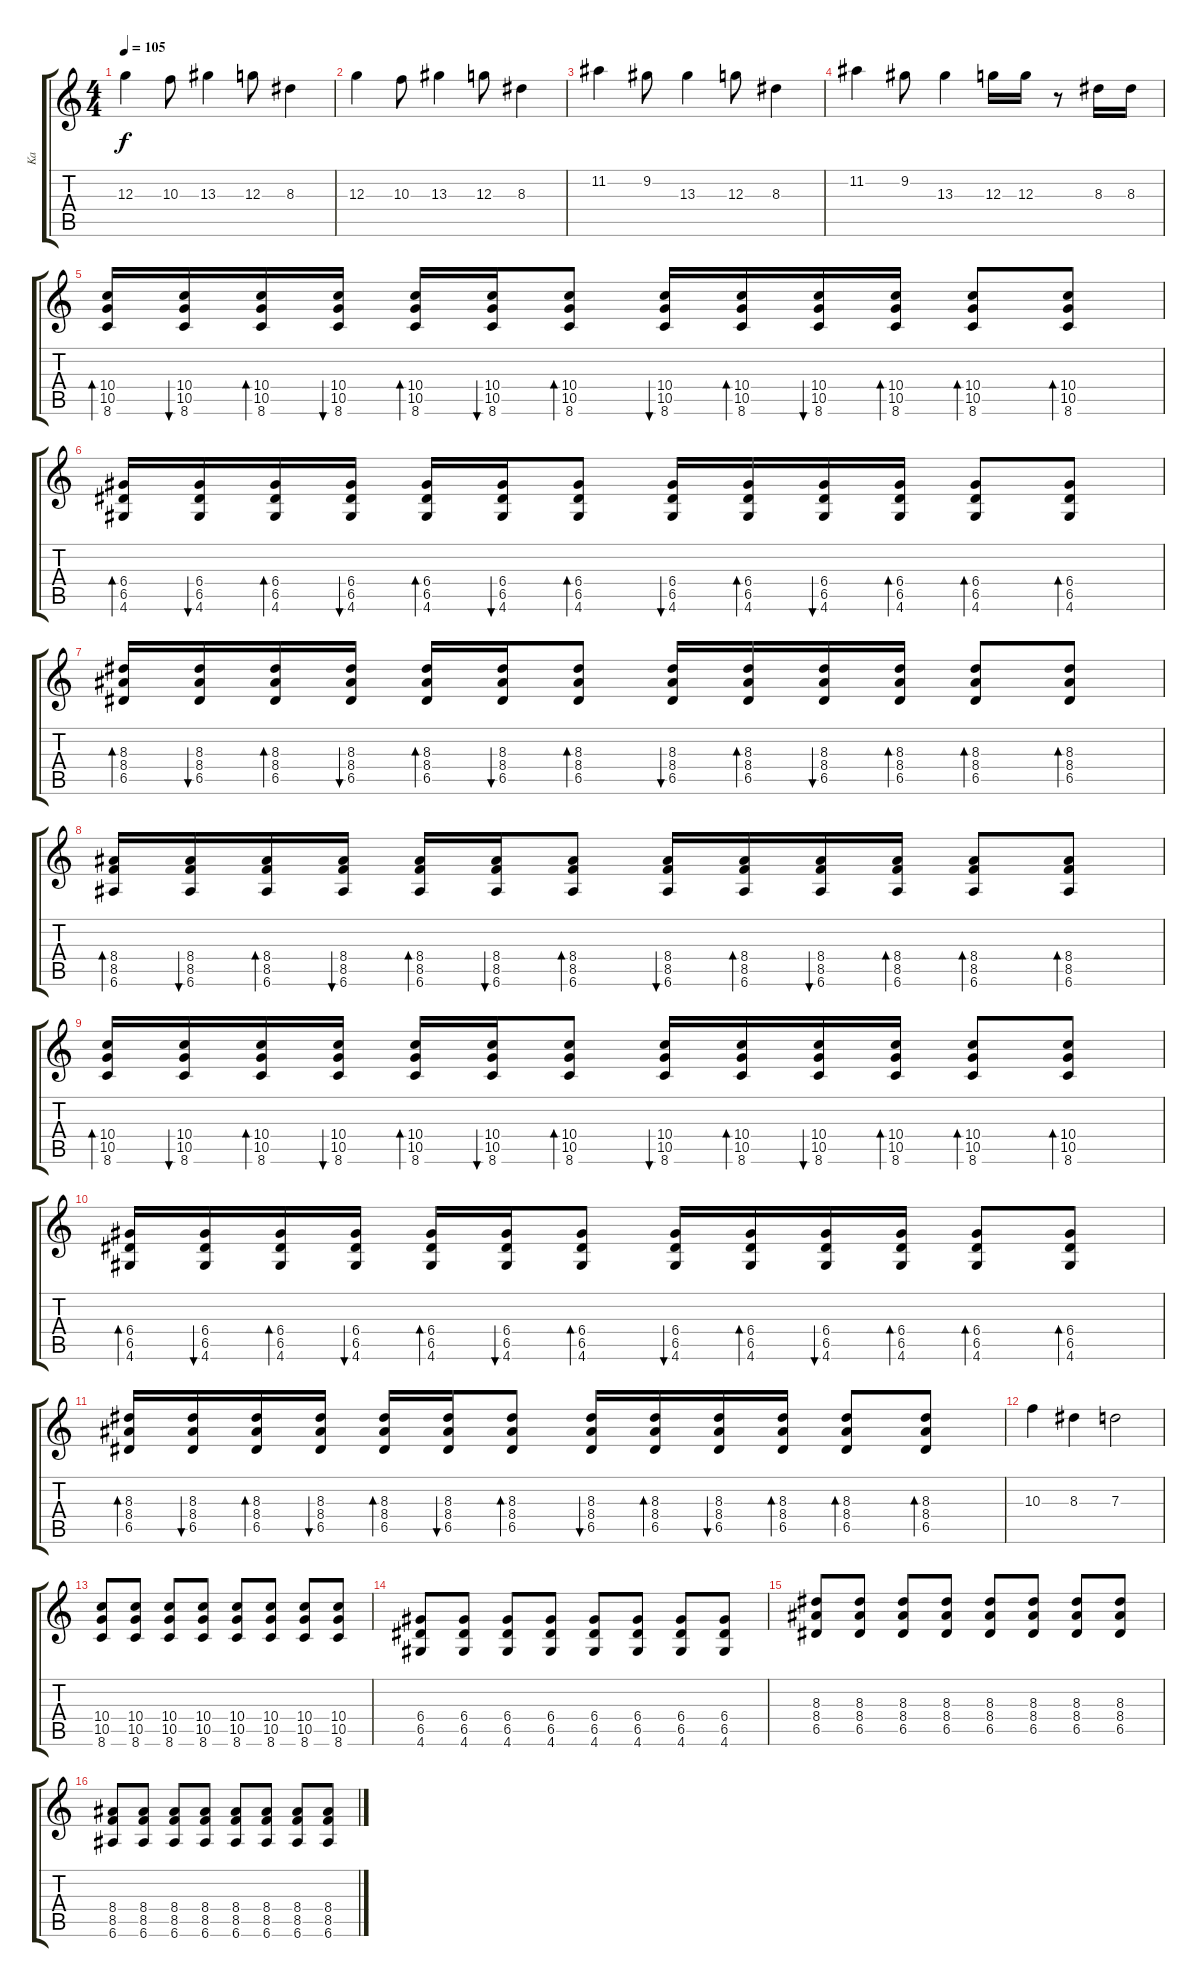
\track ("Ka" "Ka") {instrument distortionguitar}
\staff {score tabs}
\tuning (E4 B3 G3 D3 A2 E2) {hide}
\ts (4 4)
\tempo 105
\clef g2
\ks c
12.3.4{dy f volume 13} 10.3.8 13.3.4 12.3.8 8.3.4 |
12.3.4 10.3.8 13.3.4 12.3.8 8.3.4 |
11.2.4 9.2.8 13.3.4 12.3.8 8.3.4 |
11.2.4 9.2.8 13.3.4 12.3.16 12.3.16 r.8 8.3.16 8.3.16 |
(10.4 10.5 8.6).16{bd 60 volume 10 instrument acousticguitarsteel} (10.4 10.5 8.6).16{bu 60} (10.4 10.5 8.6).16{bd 60} (10.4 10.5 8.6).16{bu 60} (10.4 10.5 8.6).16{bd 60} (10.4 10.5 8.6).16{bu 60} (10.4 10.5 8.6).8{bd 60} (10.4 10.5 8.6).16{bu 60} (10.4 10.5 8.6).16{bd 60} (10.4 10.5 8.6).16{bu 60} (10.4 10.5 8.6).16{bd 60} (10.4 10.5 8.6).8{bd 60} (10.4 10.5 8.6).8{bd 60} |
(6.4 6.5 4.6).16{bd 60} (6.4 6.5 4.6).16{bu 60} (6.4 6.5 4.6).16{bd 60} (6.4 6.5 4.6).16{bu 60} (6.4 6.5 4.6).16{bd 60} (6.4 6.5 4.6).16{bu 60} (6.4 6.5 4.6).8{bd 60} (6.4 6.5 4.6).16{bu 60} (6.4 6.5 4.6).16{bd 60} (6.4 6.5 4.6).16{bu 60} (6.4 6.5 4.6).16{bd 60} (6.4 6.5 4.6).8{bd 60} (6.4 6.5 4.6).8{bd 60} |
(8.3 8.4 6.5).16{bd 60} (8.3 8.4 6.5).16{bu 60} (8.3 8.4 6.5).16{bd 60} (8.3 8.4 6.5).16{bu 60} (8.3 8.4 6.5).16{bd 60} (8.3 8.4 6.5).16{bu 60} (8.3 8.4 6.5).8{bd 60} (8.3 8.4 6.5).16{bu 60} (8.3 8.4 6.5).16{bd 60} (8.3 8.4 6.5).16{bu 60} (8.3 8.4 6.5).16{bd 60} (8.3 8.4 6.5).8{bd 60} (8.3 8.4 6.5).8{bd 60} |
(8.4 8.5 6.6).16{bd 60} (8.4 8.5 6.6).16{bu 60} (8.4 8.5 6.6).16{bd 60} (8.4 8.5 6.6).16{bu 60} (8.4 8.5 6.6).16{bd 60} (8.4 8.5 6.6).16{bu 60} (8.4 8.5 6.6).8{bd 60} (8.4 8.5 6.6).16{bu 60} (8.4 8.5 6.6).16{bd 60} (8.4 8.5 6.6).16{bu 60} (8.4 8.5 6.6).16{bd 60} (8.4 8.5 6.6).8{bd 60} (8.4 8.5 6.6).8{bd 60} |
(10.4 10.5 8.6).16{bd 60} (10.4 10.5 8.6).16{bu 60} (10.4 10.5 8.6).16{bd 60} (10.4 10.5 8.6).16{bu 60} (10.4 10.5 8.6).16{bd 60} (10.4 10.5 8.6).16{bu 60} (10.4 10.5 8.6).8{bd 60} (10.4 10.5 8.6).16{bu 60} (10.4 10.5 8.6).16{bd 60} (10.4 10.5 8.6).16{bu 60} (10.4 10.5 8.6).16{bd 60} (10.4 10.5 8.6).8{bd 60} (10.4 10.5 8.6).8{bd 60} |
(6.4 6.5 4.6).16{bd 60} (6.4 6.5 4.6).16{bu 60} (6.4 6.5 4.6).16{bd 60} (6.4 6.5 4.6).16{bu 60} (6.4 6.5 4.6).16{bd 60} (6.4 6.5 4.6).16{bu 60} (6.4 6.5 4.6).8{bd 60} (6.4 6.5 4.6).16{bu 60} (6.4 6.5 4.6).16{bd 60} (6.4 6.5 4.6).16{bu 60} (6.4 6.5 4.6).16{bd 60} (6.4 6.5 4.6).8{bd 60} (6.4 6.5 4.6).8{bd 60} |
(8.3 8.4 6.5).16{bd 60} (8.3 8.4 6.5).16{bu 60} (8.3 8.4 6.5).16{bd 60} (8.3 8.4 6.5).16{bu 60} (8.3 8.4 6.5).16{bd 60} (8.3 8.4 6.5).16{bu 60} (8.3 8.4 6.5).8{bd 60} (8.3 8.4 6.5).16{bu 60} (8.3 8.4 6.5).16{bd 60} (8.3 8.4 6.5).16{bu 60} (8.3 8.4 6.5).16{bd 60} (8.3 8.4 6.5).8{bd 60} (8.3 8.4 6.5).8{bd 60} |
10.3.4 8.3.4 7.3.2 |
(10.4 10.5 8.6).8{volume 12 instrument distortionguitar} (10.4 10.5 8.6).8 (10.4 10.5 8.6).8 (10.4 10.5 8.6).8 (10.4 10.5 8.6).8 (10.4 10.5 8.6).8 (10.4 10.5 8.6).8 (10.4 10.5 8.6).8 |
(6.4 6.5 4.6).8 (6.4 6.5 4.6).8 (6.4 6.5 4.6).8 (6.4 6.5 4.6).8 (6.4 6.5 4.6).8 (6.4 6.5 4.6).8 (6.4 6.5 4.6).8 (6.4 6.5 4.6).8 |
(8.3 8.4 6.5).8 (8.3 8.4 6.5).8 (8.3 8.4 6.5).8 (8.3 8.4 6.5).8 (8.3 8.4 6.5).8 (8.3 8.4 6.5).8 (8.3 8.4 6.5).8 (8.3 8.4 6.5).8 |
(8.4 8.5 6.6).8 (8.4 8.5 6.6).8 (8.4 8.5 6.6).8 (8.4 8.5 6.6).8 (8.4 8.5 6.6).8 (8.4 8.5 6.6).8 (8.4 8.5 6.6).8 (8.4 8.5 6.6).8
